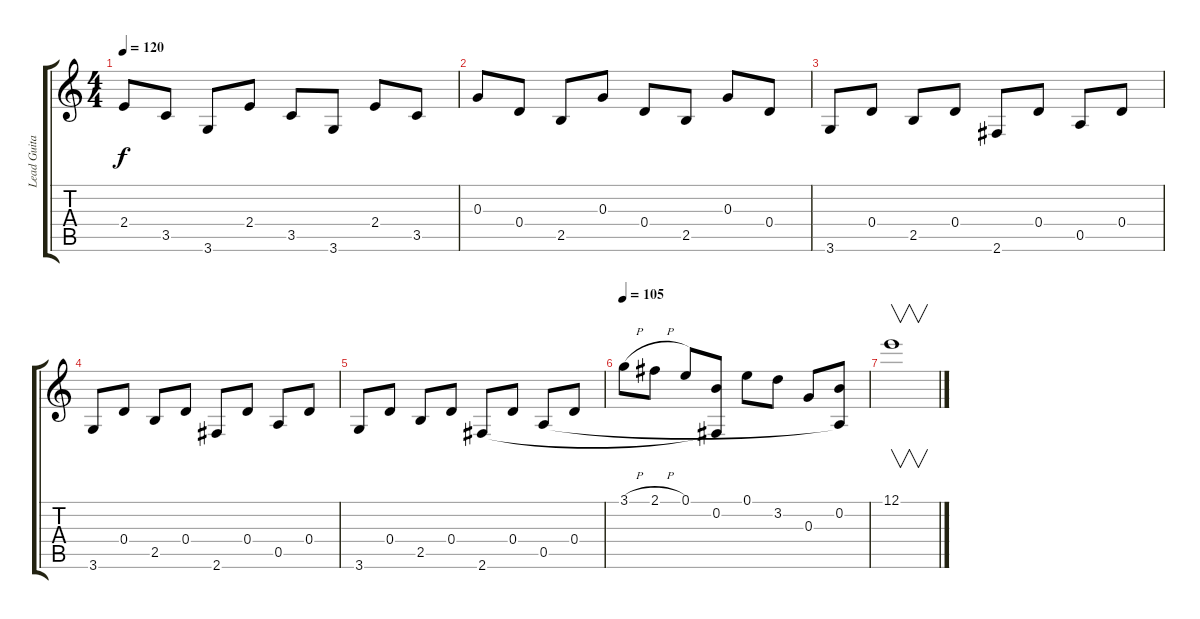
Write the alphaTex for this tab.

\track ("Lead Guitar" "Lead Guita") {instrument acousticguitarsteel}
\staff {score tabs}
\tuning (E4 B3 G3 D3 A2 E2) {hide}
\ts (4 4)
\tempo 120
\clef g2
\ks c
2.4.8{dy f} 3.5.8 3.6.8 2.4.8 3.5.8 3.6.8 2.4.8 3.5.8 |
0.3.8 0.4.8 2.5.8 0.3.8 0.4.8 2.5.8 0.3.8 0.4.8 |
3.6.8 0.4.8 2.5.8 0.4.8 2.6.8 0.4.8 0.5.8 0.4.8 |
3.6.8 0.4.8 2.5.8 0.4.8 2.6.8 0.4.8 0.5.8 0.4.8 |
3.6.8 0.4.8 2.5.8 0.4.8 2.6.8 0.4.8 0.5.8 0.4.8 |
\tempo 105
3.1{h}.8 2.1{h}.8 0.1.8 (0.2 2.6{t}).8 0.1.8 3.2.8 0.3.8 (0.2 0.5{t}).8 |
12.1.1{v}
